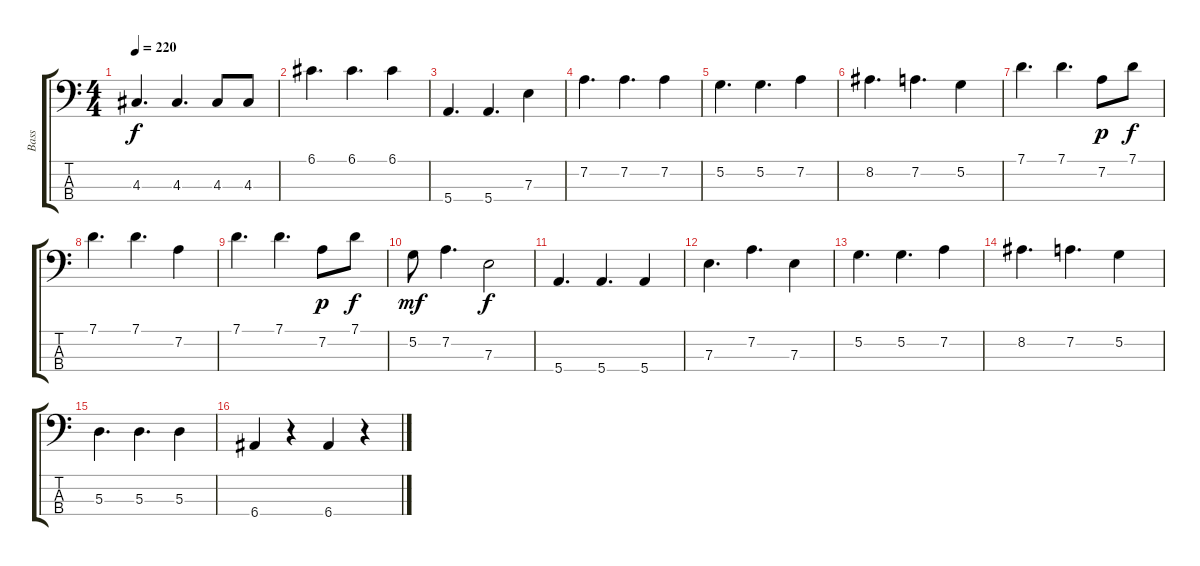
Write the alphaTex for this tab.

\track ("Bass" "Bass") {instrument electricbassfinger}
\staff {score tabs}
\tuning (G2 D2 A1 E1) {hide}
\ts (4 4)
\tempo 220
\clef f4
\ks c
4.3.4{d dy f} 4.3.4{d} 4.3.8 4.3.8 |
6.1.4{d} 6.1.4{d} 6.1.4 |
5.4.4{d} 5.4.4{d} 7.3.4 |
7.2.4{d} 7.2.4{d} 7.2.4 |
5.2.4{d} 5.2.4{d} 7.2.4 |
8.2.4{d} 7.2.4{d} 5.2.4 |
7.1.4{d} 7.1.4{d} 7.2.8{dy p} 7.1.8{dy f} |
7.1.4{d} 7.1.4{d} 7.2.4 |
7.1.4{d} 7.1.4{d} 7.2.8{dy p} 7.1.8{dy f} |
5.2.8{dy mf} 7.2.4{d} 7.3.2{dy f} |
5.4.4{d} 5.4.4{d} 5.4.4 |
7.3.4{d} 7.2.4{d} 7.3.4 |
5.2.4{d} 5.2.4{d} 7.2.4 |
8.2.4{d} 7.2.4{d} 5.2.4 |
5.3.4{d} 5.3.4{d} 5.3.4 |
6.4.4 r.4 6.4.4 r.4
